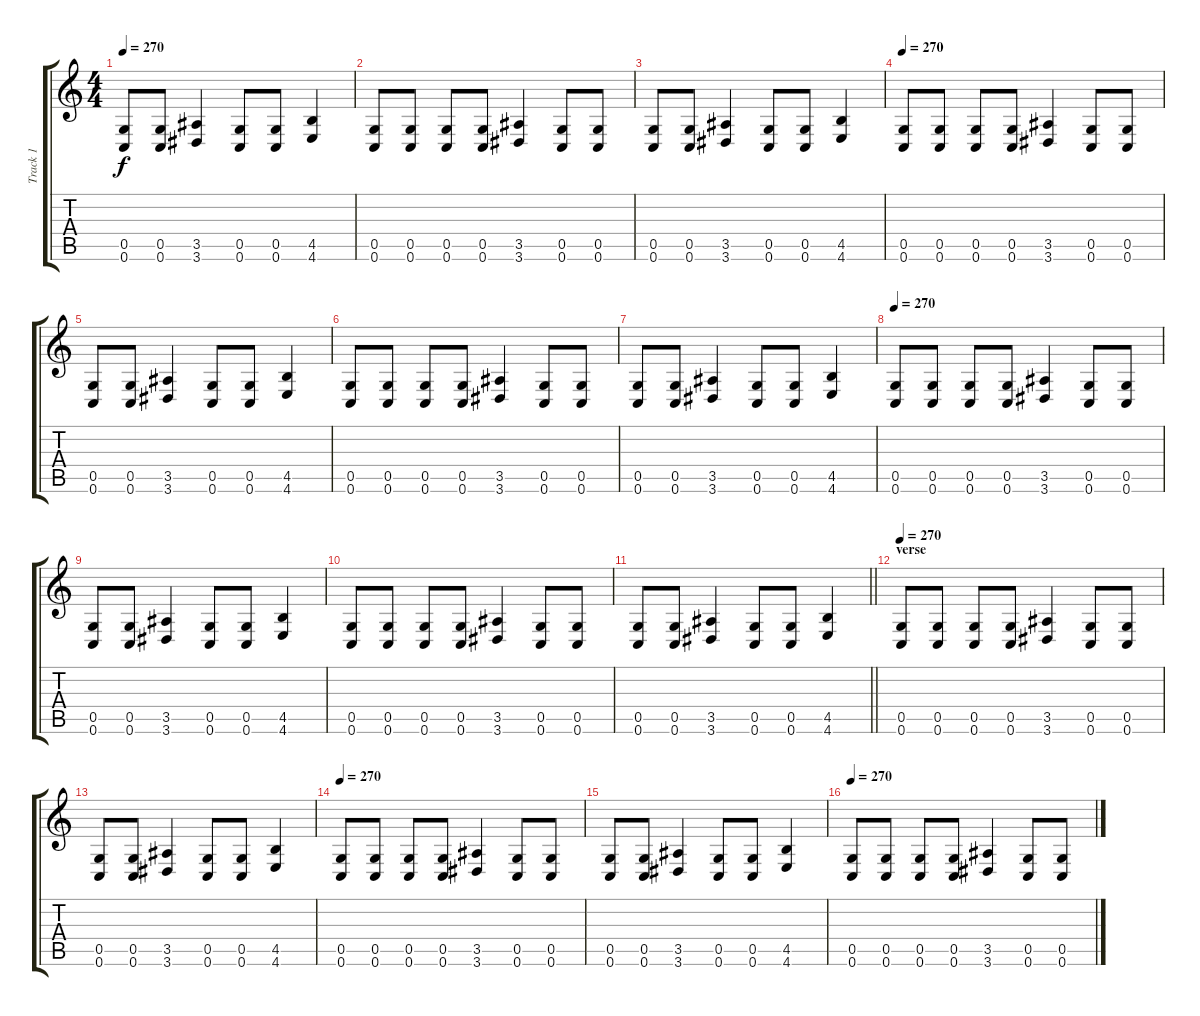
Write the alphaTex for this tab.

\track ("Track 1" "Track 1") {instrument distortionguitar}
\staff {score tabs}
\tuning (D4 A3 F3 C3 G2 C2) {hide}
\ts (4 4)
\tempo 270
\clef g2
\ks c
(0.5 0.6).8{dy f} (0.5 0.6).8 (3.5 3.6).4 (0.5 0.6).8 (0.5 0.6).8 (4.5 4.6).4 |
(0.5 0.6).8 (0.5 0.6).8 (0.5 0.6).8 (0.5 0.6).8 (3.5 3.6).4 (0.5 0.6).8 (0.5 0.6).8 |
(0.5 0.6).8 (0.5 0.6).8 (3.5 3.6).4 (0.5 0.6).8 (0.5 0.6).8 (4.5 4.6).4 |
\tempo 270
(0.5 0.6).8 (0.5 0.6).8 (0.5 0.6).8 (0.5 0.6).8 (3.5 3.6).4 (0.5 0.6).8 (0.5 0.6).8 |
(0.5 0.6).8 (0.5 0.6).8 (3.5 3.6).4 (0.5 0.6).8 (0.5 0.6).8 (4.5 4.6).4 |
(0.5 0.6).8 (0.5 0.6).8 (0.5 0.6).8 (0.5 0.6).8 (3.5 3.6).4 (0.5 0.6).8 (0.5 0.6).8 |
(0.5 0.6).8 (0.5 0.6).8 (3.5 3.6).4 (0.5 0.6).8 (0.5 0.6).8 (4.5 4.6).4 |
\tempo 270
(0.5 0.6).8 (0.5 0.6).8 (0.5 0.6).8 (0.5 0.6).8 (3.5 3.6).4 (0.5 0.6).8 (0.5 0.6).8 |
(0.5 0.6).8 (0.5 0.6).8 (3.5 3.6).4 (0.5 0.6).8 (0.5 0.6).8 (4.5 4.6).4 |
(0.5 0.6).8 (0.5 0.6).8 (0.5 0.6).8 (0.5 0.6).8 (3.5 3.6).4 (0.5 0.6).8 (0.5 0.6).8 |
\barLineRight lightlight
(0.5 0.6).8 (0.5 0.6).8 (3.5 3.6).4 (0.5 0.6).8 (0.5 0.6).8 (4.5 4.6).4 |
\section ("" "verse")
\tempo 270
(0.5 0.6).8 (0.5 0.6).8 (0.5 0.6).8 (0.5 0.6).8 (3.5 3.6).4 (0.5 0.6).8 (0.5 0.6).8 |
(0.5 0.6).8 (0.5 0.6).8 (3.5 3.6).4 (0.5 0.6).8 (0.5 0.6).8 (4.5 4.6).4 |
\tempo 270
(0.5 0.6).8 (0.5 0.6).8 (0.5 0.6).8 (0.5 0.6).8 (3.5 3.6).4 (0.5 0.6).8 (0.5 0.6).8 |
(0.5 0.6).8 (0.5 0.6).8 (3.5 3.6).4 (0.5 0.6).8 (0.5 0.6).8 (4.5 4.6).4 |
\tempo 270
(0.5 0.6).8 (0.5 0.6).8 (0.5 0.6).8 (0.5 0.6).8 (3.5 3.6).4 (0.5 0.6).8 (0.5 0.6).8
